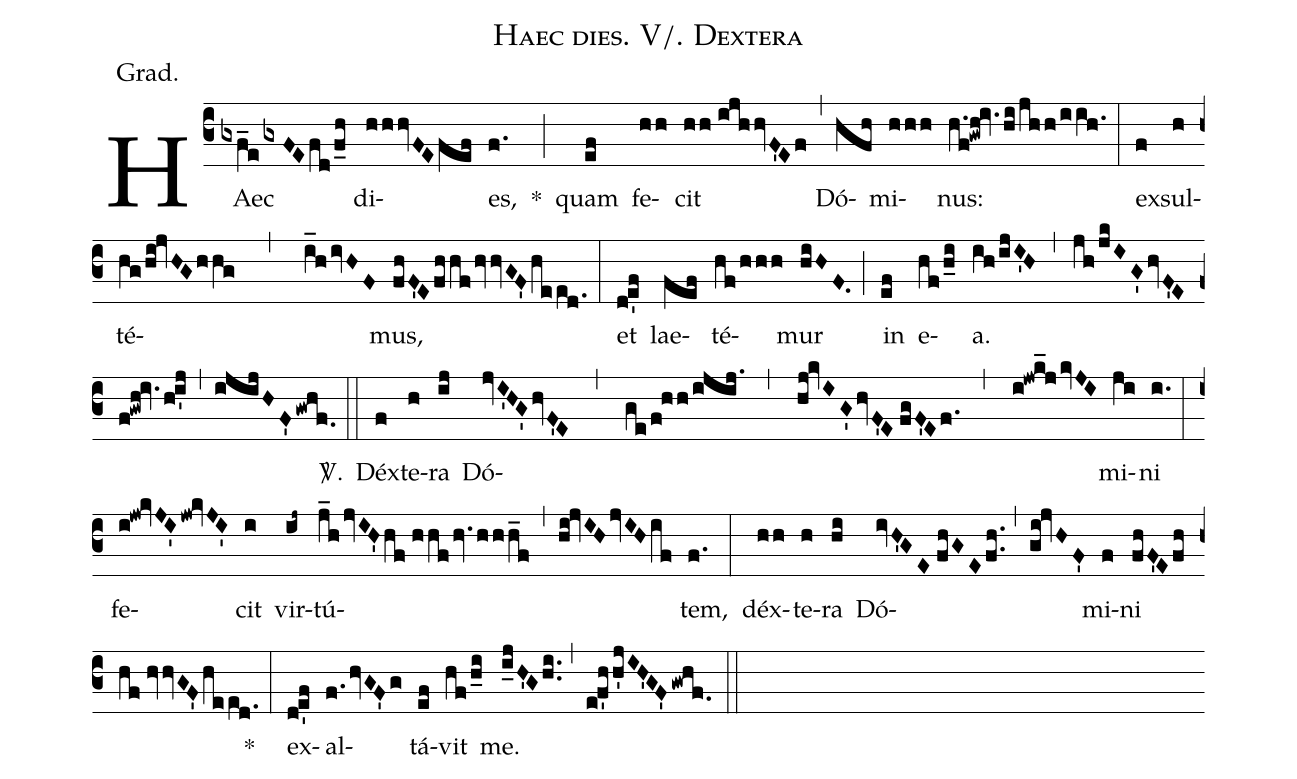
name:Haec dies. V/. Dextera;
annotation:Grad.;
mode:2;
office-part:Gradual;
%%
(c3) HAec(gxf_e/gxFEfd/f_h) di(hhhvFE/fef)es,(f.) *(;) quam(ef) fe(hh)cit(hh//ijhhvF'Ef) (,) Dó(hfh)mi(hhh)nus:(h.f!gwh!iv.hi/jhh/iih.) (:) ex(f)sul(h)té(hg/hi!jvHG/hhg , i_h/ivHF)mus,(fhF'E/fhhf/hvvGF'/heed.) (:) et(d!e'f) lae(fef)té(hf/hhh)mur(hiHF.) (;) in(ef) e(hf/h_i)a.(ih/ijI'H,jh/jkIG'/hvF'E/f!gwh!iv./h!i'j) (,) (ijijHF'/gwhf.) <sp>V/</sp>.(::) Déx(f)te(h)ra(ij) Dó(jvI'HG'hvF'E , ge/f!hh/ijij. , hj!kvIG'hvF'E//fgF'Ef. , i!jwk_j/kvJI)mi(ji)ni(i.) (:) fe(i!jw!kvJI'/jw!kvJI')cit(i) vir(ij~)tú(j_h/jvIH'/hf//hhf/hv.hhh_f,hi!jvIH/jvIH/if)tem,(f.) (:) déx(hh)te(h)ra(hi) Dó(ivH'GE//fhGE/fh..,gi!jvHF')mi(f)ni(fhF'E/fhhf//hvvGF'/heed.) *(:) ex(d!e'f)al(f.hvGF'g)tá(ef)vit(hf/h_i) me.(i_jH'G/hi..) (,) (e!f'h/h'jIH'GF'/gwhf.) (::)
